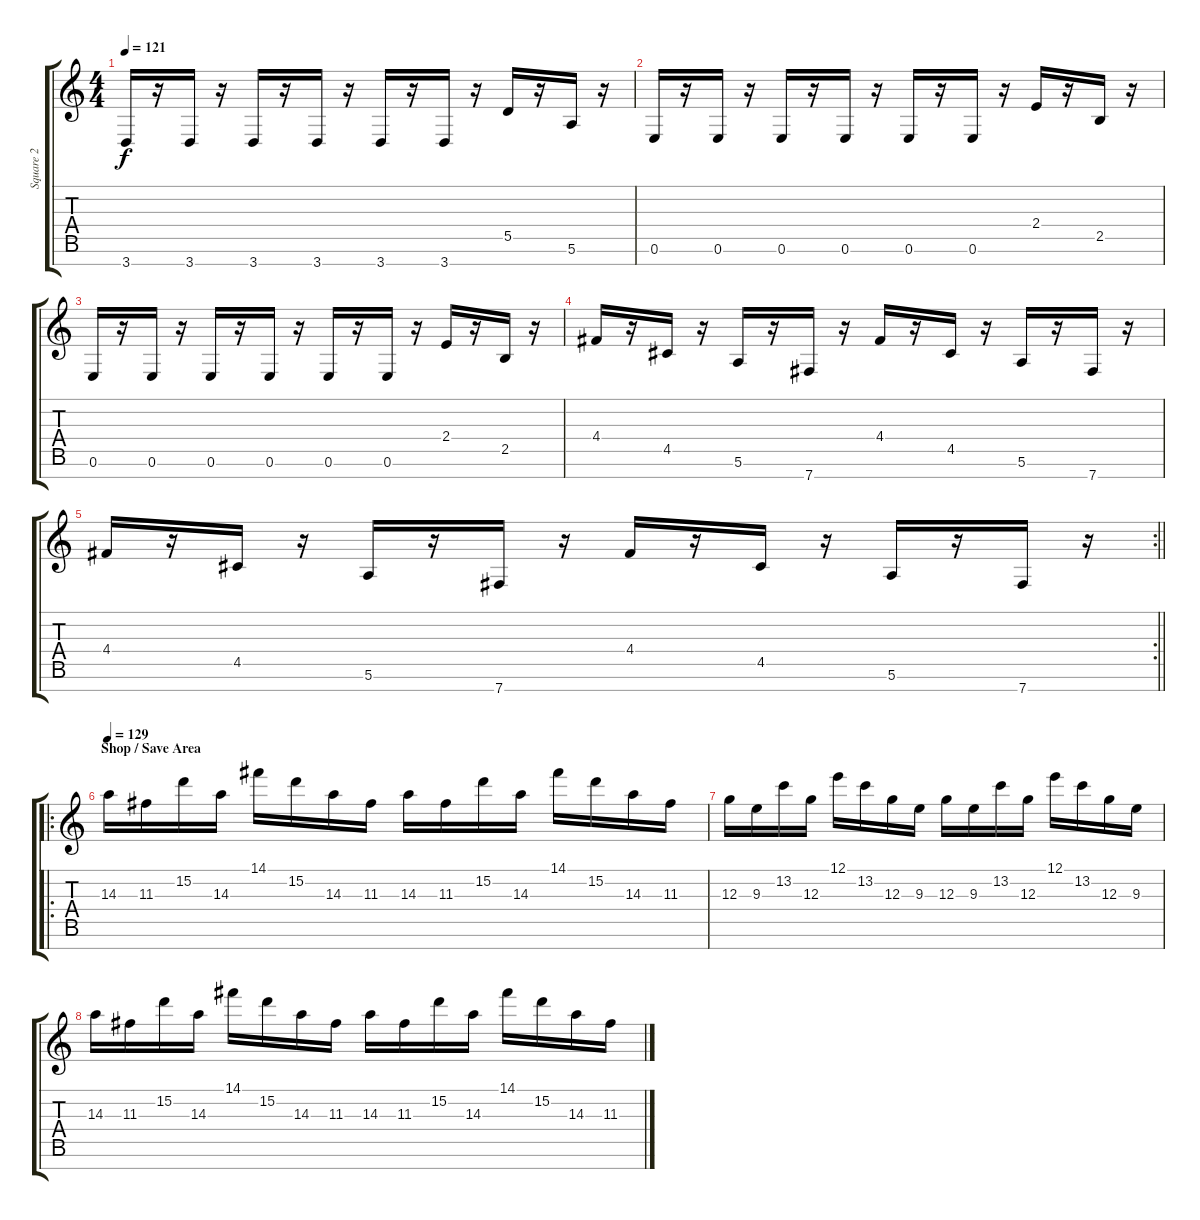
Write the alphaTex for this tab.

\track ("Square 2" "Square 2") {instrument overdrivenguitar}
\staff {score tabs}
\tuning (E4 B3 G3 D3 A2 E2 B1) {hide}
\ts (4 4)
\tempo 121
\clef g2
\ks c
3.7.16{dy f} r.16 3.7.16 r.16 3.7.16 r.16 3.7.16 r.16 3.7.16 r.16 3.7.16 r.16 5.5.16 r.16 5.6.16 r.16 |
0.6.16 r.16 0.6.16 r.16 0.6.16 r.16 0.6.16 r.16 0.6.16 r.16 0.6.16 r.16 2.4.16 r.16 2.5.16 r.16 |
0.6.16 r.16 0.6.16 r.16 0.6.16 r.16 0.6.16 r.16 0.6.16 r.16 0.6.16 r.16 2.4.16 r.16 2.5.16 r.16 |
4.4.16 r.16 4.5.16 r.16 5.6.16 r.16 7.7.16 r.16 4.4.16 r.16 4.5.16 r.16 5.6.16 r.16 7.7.16 r.16 |
\rc 2
\barLineRight lightlight
4.4.16 r.16 4.5.16 r.16 5.6.16 r.16 7.7.16 r.16 4.4.16 r.16 4.5.16 r.16 5.6.16 r.16 7.7.16 r.16 |
\ro
\section ("" "Shop / Save Area")
\tempo 129
14.3.16{volume 9 instrument overdrivenguitar} 11.3.16 15.2.16 14.3.16 14.1.16 15.2.16 14.3.16 11.3.16 14.3.16 11.3.16 15.2.16 14.3.16 14.1.16 15.2.16 14.3.16 11.3.16 |
12.3.16 9.3.16 13.2.16 12.3.16 12.1.16 13.2.16 12.3.16 9.3.16 12.3.16 9.3.16 13.2.16 12.3.16 12.1.16 13.2.16 12.3.16 9.3.16 |
14.3.16 11.3.16 15.2.16 14.3.16 14.1.16 15.2.16 14.3.16 11.3.16 14.3.16 11.3.16 15.2.16 14.3.16 14.1.16 15.2.16 14.3.16 11.3.16
